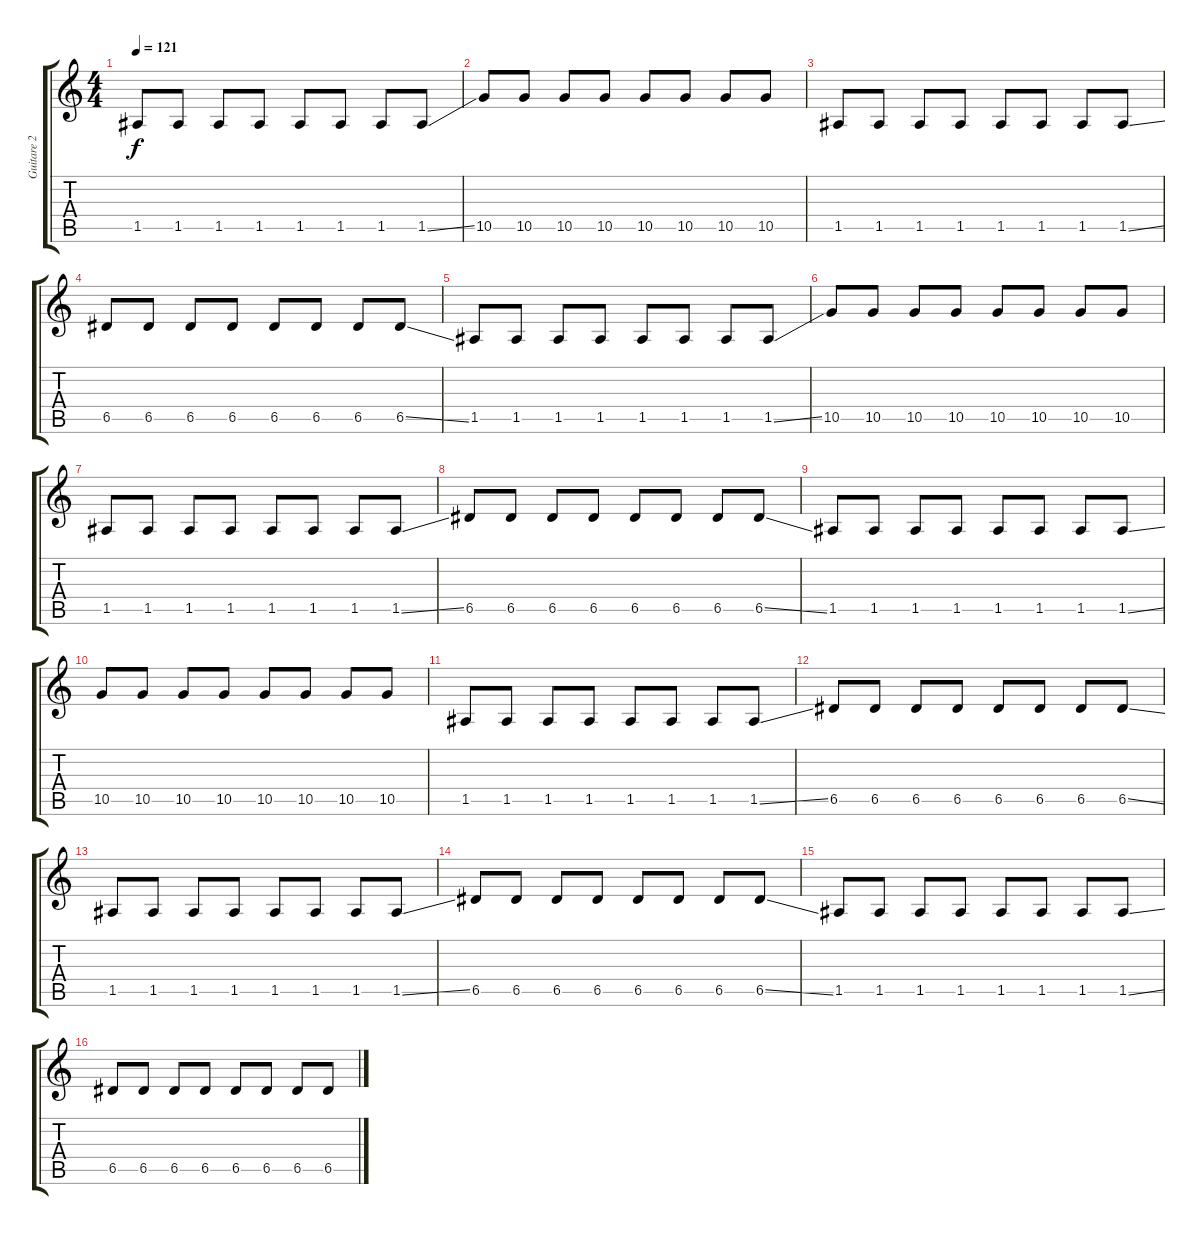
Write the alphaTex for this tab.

\track ("Guitare 2" "Guitare 2") {instrument overdrivenguitar}
\staff {score tabs}
\tuning (E4 B3 G3 D3 A2 E2) {hide}
\ts (4 4)
\tempo 121
\clef g2
\ks c
1.5.8{dy f} 1.5.8 1.5.8 1.5.8 1.5.8 1.5.8 1.5.8 1.5{ss}.8 |
10.5.8 10.5.8 10.5.8 10.5.8 10.5.8 10.5.8 10.5.8 10.5.8 |
1.5.8 1.5.8 1.5.8 1.5.8 1.5.8 1.5.8 1.5.8 1.5{ss}.8 |
6.5.8 6.5.8 6.5.8 6.5.8 6.5.8 6.5.8 6.5.8 6.5{ss}.8 |
1.5.8 1.5.8 1.5.8 1.5.8 1.5.8 1.5.8 1.5.8 1.5{ss}.8 |
10.5.8 10.5.8 10.5.8 10.5.8 10.5.8 10.5.8 10.5.8 10.5.8 |
1.5.8 1.5.8 1.5.8 1.5.8 1.5.8 1.5.8 1.5.8 1.5{ss}.8 |
6.5.8 6.5.8 6.5.8 6.5.8 6.5.8 6.5.8 6.5.8 6.5{ss}.8 |
1.5.8 1.5.8 1.5.8 1.5.8 1.5.8 1.5.8 1.5.8 1.5{ss}.8 |
10.5.8 10.5.8 10.5.8 10.5.8 10.5.8 10.5.8 10.5.8 10.5.8 |
1.5.8{balance 12} 1.5.8 1.5.8 1.5.8 1.5.8 1.5.8 1.5.8 1.5{ss}.8 |
6.5.8 6.5.8 6.5.8 6.5.8 6.5.8 6.5.8 6.5.8 6.5{ss}.8 |
1.5.8 1.5.8 1.5.8 1.5.8 1.5.8 1.5.8 1.5.8 1.5{ss}.8 |
6.5.8 6.5.8 6.5.8 6.5.8 6.5.8 6.5.8 6.5.8 6.5{ss}.8 |
1.5.8 1.5.8 1.5.8 1.5.8 1.5.8 1.5.8 1.5.8 1.5{ss}.8 |
6.5.8 6.5.8 6.5.8 6.5.8 6.5.8 6.5.8 6.5.8 6.5{ss}.8
